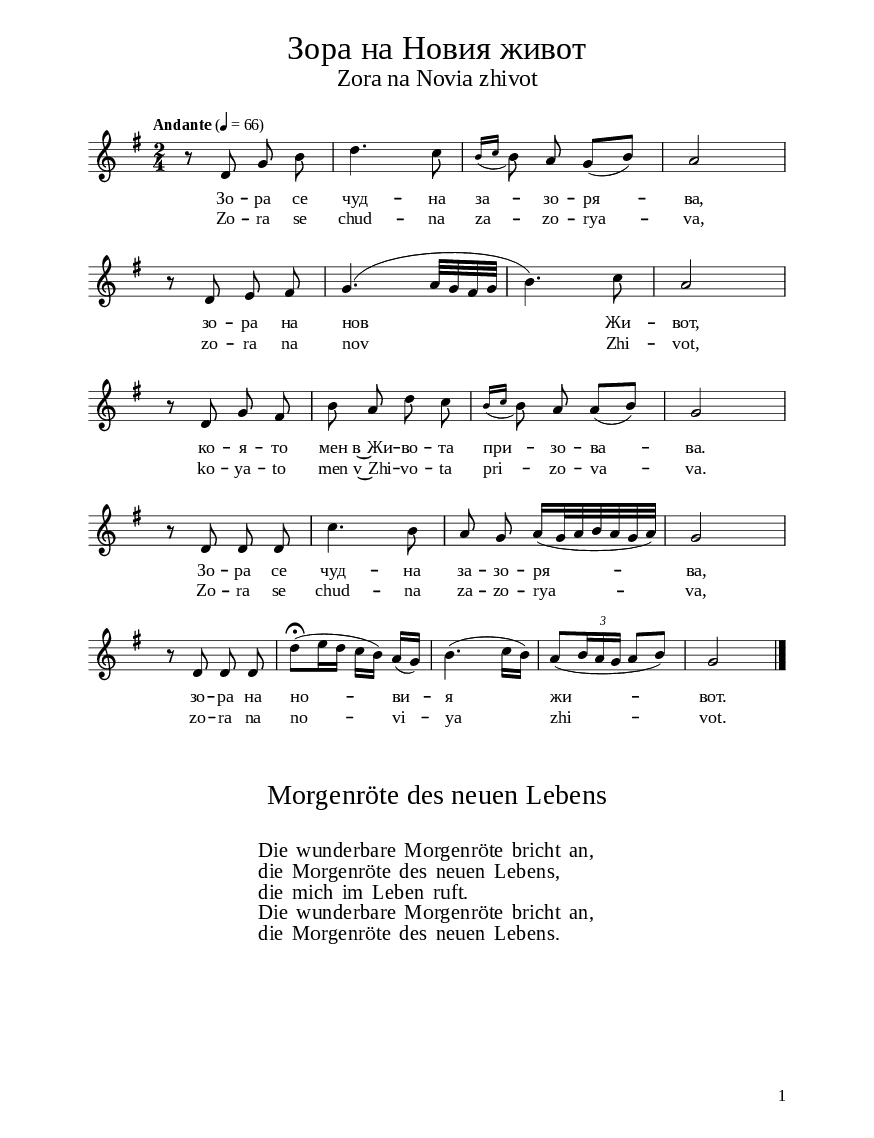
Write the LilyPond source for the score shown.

\version "2.22.1"

% include paper part and global functions
\include "include/globals.ily"

\bookpart {
  \include "include/bookpart-paper.ily"
  \score {
    \include "include/score-layout.ily"

    \new Voice \absolute {
      \clef treble
      \key g \major
      \time 2/4
      \tempoFunc "Andante" 4 "66"
      \autoBeamOff
      r8  d'8  g'8  b'8 | % 2
      d''4.  c''8 | % 3
      \acciaccatura {  b'16 [  c''16 ] }  b'8
      a'8  g'8 ( [  b'8 ) ] | % 4
      a'2 \break | % 5
      r8  d'8  e'8  fis'8 | % 6
      g'4. (  a'32 [  g'32  fis'32  g'32
      ] | % 7
      b'4. )  c''8 | % 8
      a'2 \break | % 9
      r8  d'8  g'8  fis'8 |
      b'8  a'8  d''8  c''8 | % 11
      \acciaccatura {  b'16 [  c''16 ] }  b'8
      a'8  a'8 ( [  b'8 ) ] | % 12
      g'2 \break | % 13
      r8  d'8  d'8  d'8 | % 14
      c''4.  b'8 | % 15
      a'8  g'8  a'16 ( [  g'32  a'32
      b'32  a'32  g'32  a'32 ) ] | % 16
      g'2 \break | % 17
      r8  d'8  d'8  d'8 | % 18
      d''8 ( ^\fermata [  e''16  d''16 ]
      c''16 [  b'16 ) ]  a'16 ( [  g'16 )
      ] | % 19
      b'4. (  c''16 [  b'16 ) ] |
      a'8 ( [ \once \omit TupletBracket
      \times 2/3  {
        b'16  a'16  g'16 ]
      }
      a'8 [  b'8 ) ] | % 21
      g'2 \bar "|."
    }


    \addlyrics {
      Зо -- ра се чуд -- на за --
      зо -- ря -- ва, зо -- ра на нов
      Жи -- вот, ко --
      я -- то мен в~Жи -- во -- та
      при -- зо -- ва -- ва. Зо --
      ра се чуд -- на за -- зо -- ря --
      ва, зо -- ра на
      но -- ви -- я
      жи -- вот.}
      \addlyrics {
        Zo -- ra se chud -- na za --
        zo -- rya -- va, zo -- ra na nov
        Zhi -- vot, ko --
        ya -- to men v~Zhi -- vo -- ta
        pri -- zo -- va -- va. Zo --
        ra se chud -- na za -- zo -- rya --
        va, zo -- ra na
        no -- vi -- ya
        zhi -- vot.}

    \header {
      title = \titleFunc "Зора на Новия живот" "Zora na Novia zhivot"
    }

    \midi{}

  } % score

  \markup \empty-one
   % include foreign translation(s) of the song
  \version "2.24.0"

\markup \fill-line { \fontsize #deTitleFontSize "Morgenröte des neuen Lebens" }
\markup \null
\markup \null
\markup \fontsize #deCoupletFontSize {
  \hspace #15
  \override #`(baseline-skip . ,deCoupletBaselineSkip)
  \column {
    \line { " " }
    \line { " " Die wunderbare Morgenröte bricht an,}

    \line { " " die Morgenröte des neuen Lebens,}

    \line { " " die mich im Leben ruft.}

    \line { " " Die wunderbare Morgenröte bricht an,}

    \line { " " die Morgenröte des neuen Lebens.}

  }
}


} % bookpart

% Più mosso
%
